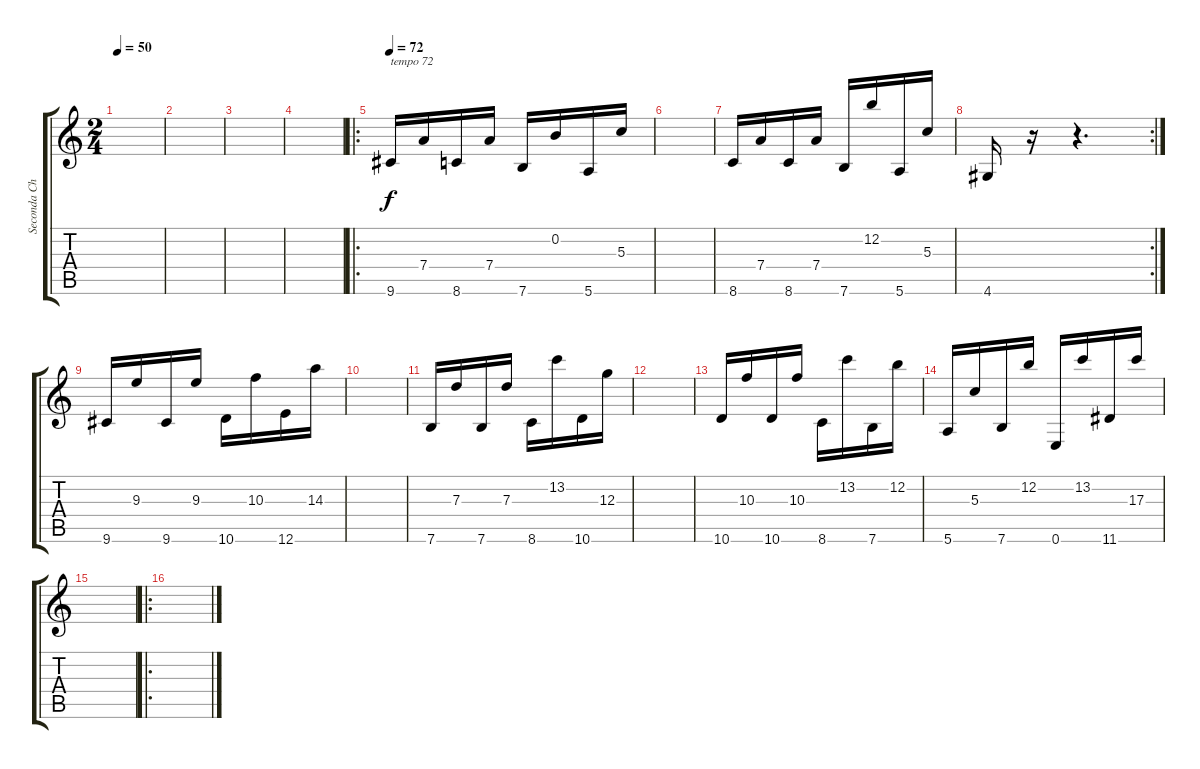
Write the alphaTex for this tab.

\track ("Seconda Chitarra" "Seconda Ch") {instrument acousticguitarnylon}
\staff {score tabs}
\tuning (E4 B3 G3 D3 A2 E2) {hide}
\ts (2 4)
\tempo 50
\clef g2
\ks c
|
|
|
|
\ro
\tempo 72
9.6.16{txt "tempo 72"} 7.4.16 8.6.16 7.4.16 7.6.16 0.2.16 5.6.16 5.3.16 |
|
8.6.16 7.4.16 8.6.16 7.4.16 7.6.16 12.2.16 5.6.16 5.3.16 |
\rc 2
4.6.16 r.16 r.4{d} |
9.6.16 9.3.16 9.6.16 9.3.16 10.6.16 10.3.16 12.6.16 14.3.16 |
|
7.6.16 7.3.16 7.6.16 7.3.16 8.6.16 13.2.16 10.6.16 12.3.16 |
|
10.6.16 10.3.16 10.6.16 10.3.16 8.6.16 13.2.16 7.6.16 12.2.16 |
5.6.16 5.3.16 7.6.16 12.2.16 0.6.16 13.2.16 11.6.16 17.3.16 |
|
\ro
